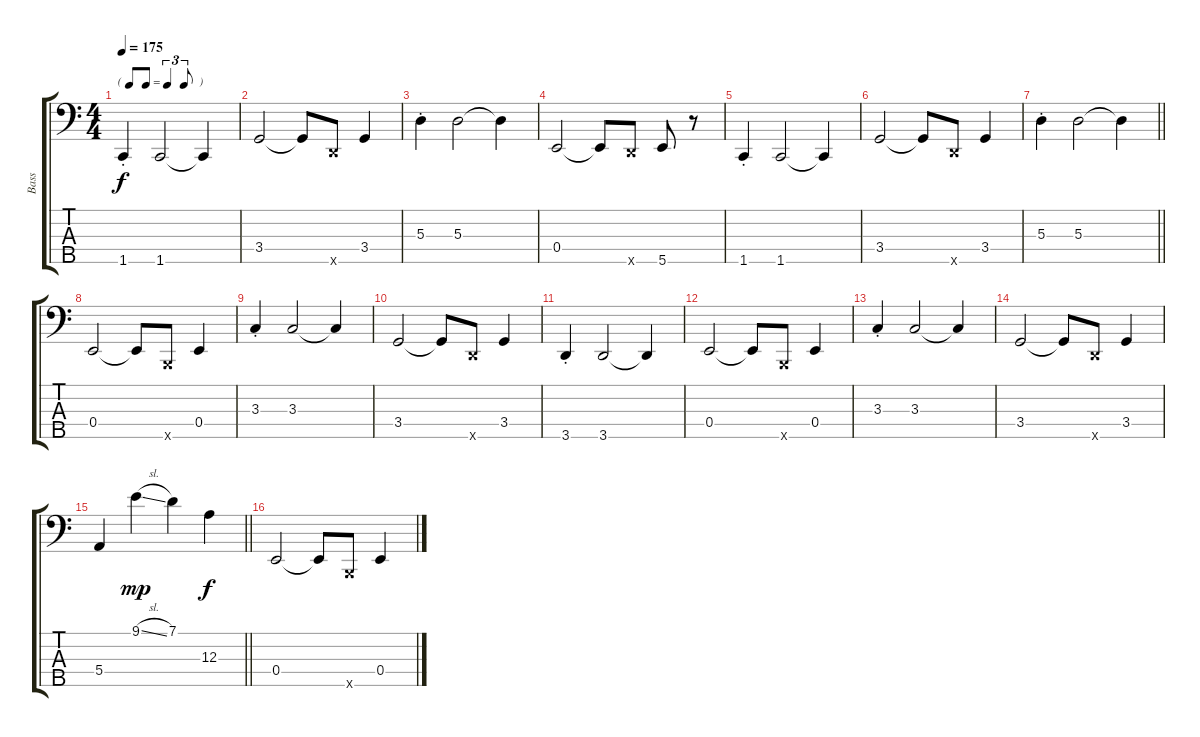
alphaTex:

\track ("Bass" "Bass") {instrument electricbasspick}
\staff {score tabs}
\tuning (G2 D2 A1 E1 B0) {hide}
\ts (4 4)
\tf triplet8th
\tempo 175
\clef f4
\ks c
1.5{st}.4{dy f} 1.5.2 1.5{t}.4 |
3.4.2 3.4{t}.8 3.5{x}.8 3.4.4 |
5.3{st}.4 5.3.2 5.3{t}.4 |
0.4.2 0.4{t}.8 3.5{x}.8 5.5.8 r.8 |
1.5{st}.4 1.5.2 1.5{t}.4 |
3.4.2 3.4{t}.8 3.5{x}.8 3.4.4 |
\barLineRight lightlight
5.3{st}.4 5.3.2 5.3{t}.4 |
0.4.2 0.4{t}.8 0.5{x}.8 0.4.4 |
3.3{st}.4 3.3.2 3.3{t}.4 |
3.4.2 3.4{t}.8 3.5{x}.8 3.4.4 |
3.5{st}.4 3.5.2 3.5{t}.4 |
0.4.2 0.4{t}.8 0.5{x}.8 0.4.4 |
3.3{st}.4 3.3.2 3.3{t}.4 |
3.4.2 3.4{t}.8 3.5{x}.8 3.4.4 |
\barLineRight lightlight
5.4.4 9.1{sl}.4{dy mp} 7.1.4 12.3.4{dy f} |
0.4.2 0.4{t}.8 0.5{x}.8 0.4.4
